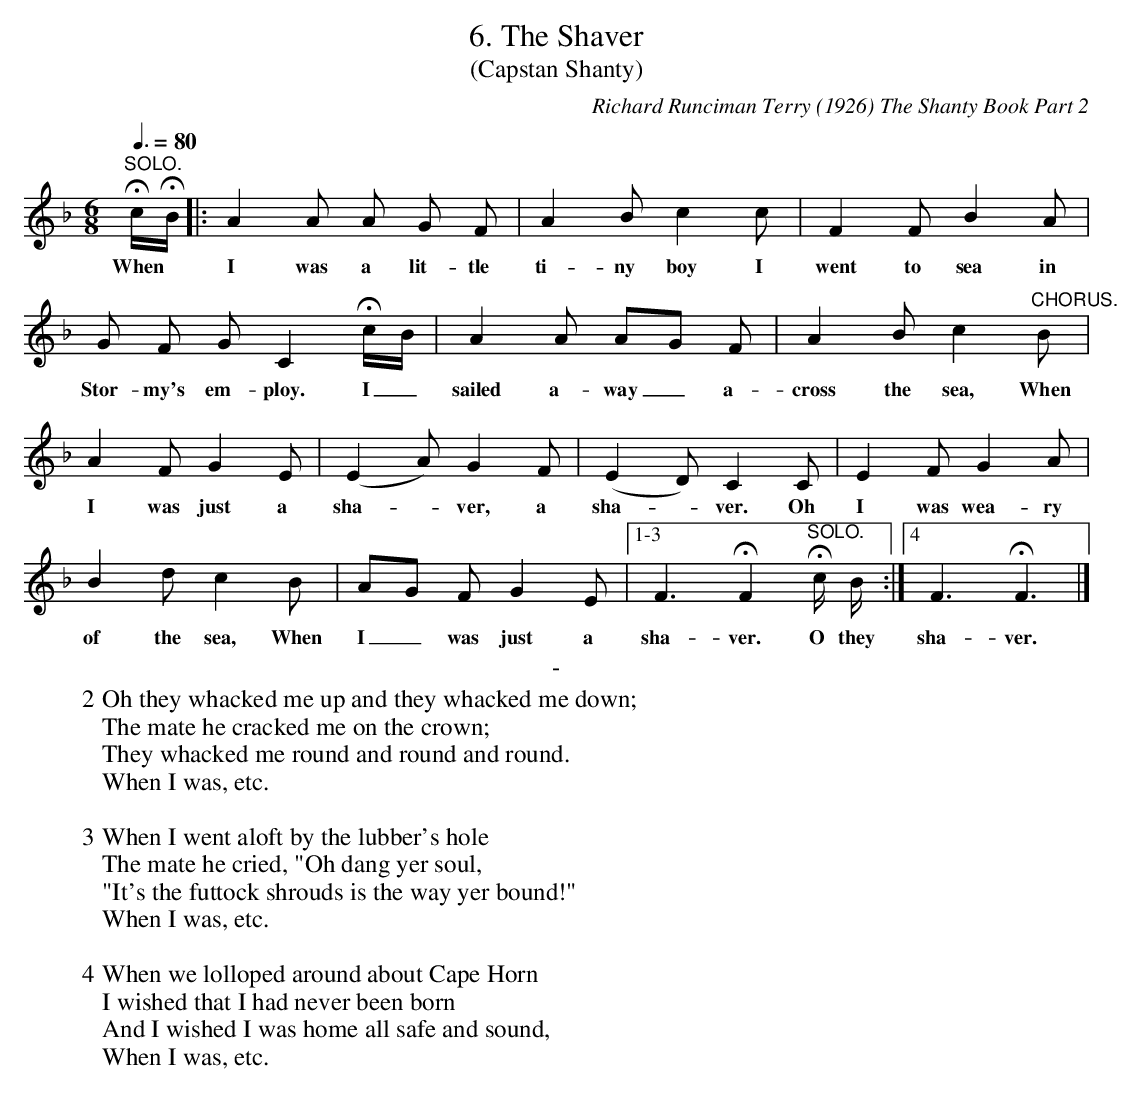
X:1
T:6. The Shaver
T:(Capstan Shanty)
C:Richard Runciman Terry (1926) The Shanty Book Part 2
L:1/8
Q:3/8=80
M:6/8
K:F
"^SOLO." !fermata! c/!fermata!B/ |: A2 A A G F| A2 B c2 c | F2 F B2 A |$ G F G C2 !fermata! c/B/|
w: When | I was a lit-tle | ti-ny boy I | went to sea in | Stor-my's em-ploy. I_ |
A2 A AG F | A2 B c2 "^CHORUS." B | A2 F G2 E |
w: sailed a-way_ a-| cross the sea, When | I was just a |
(E2 A) G2 F | (E2 D) C2 C | E2 F G2 A |
w: sha-*ver, a | sha-*ver. Oh | I was wea-ry |
B2 d c2 B | AG F G2 E |1-3 F3 !fermata! F2 "^SOLO." !fermata! c/ B/ :|4 F3 !fermata! F3 |]
w: of the sea, When | I_ was just a | sha-ver. O they| sha-ver.|
T:-
W: 2 Oh they whacked me up and they whacked me down;
W: The mate he cracked me on the crown;
W: They whacked me round and round and round.
W: When I was, etc.
W:
W: 3 When I went aloft by the lubber's hole
W: The mate he cried, "Oh dang yer soul,
W: "It's the futtock shrouds is the way yer bound!"
W: When I was, etc.
W:
W: 4 When we lolloped around about Cape Horn
W: I wished that I had never been born
W: And I wished I was home all safe and sound,
W: When I was, etc.
